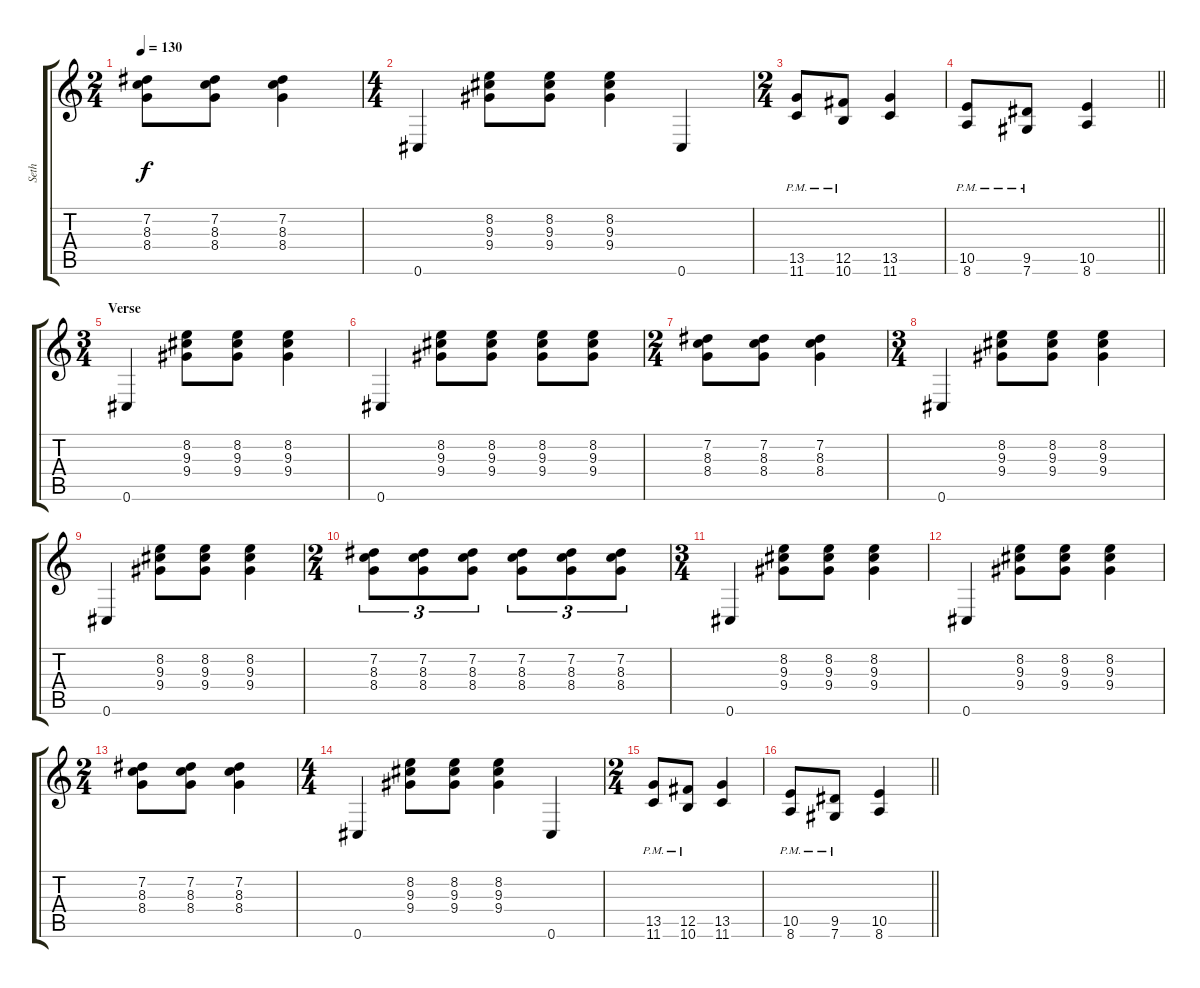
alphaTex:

\track ("Seth" "Seth") {instrument overdrivenguitar}
\staff {score tabs}
\tuning (Db4 Ab3 E3 B2 Gb2 Db2) {hide}
\ts (2 4)
\tempo 130
\clef g2
\ks c
(7.2 8.3 8.4).8{dy f} (7.2 8.3 8.4).8 (7.2 8.3 8.4).4 |
\ts (4 4)
0.6.4 (8.2 9.3 9.4).8 (8.2 9.3 9.4).8 (8.2 9.3 9.4).4 0.6.4 |
\ts (2 4)
(13.5{pm} 11.6{pm}).8 (12.5{pm} 10.6{pm}).8 (13.5 11.6).4 |
\barLineRight lightlight
(10.5{pm} 8.6{pm}).8 (9.5{pm} 7.6{pm}).8 (10.5 8.6).4 |
\ts (3 4)
\section ("" "Verse")
0.6.4 (8.2 9.3 9.4).8 (8.2 9.3 9.4).8 (8.2 9.3 9.4).4 |
0.6.4 (8.2 9.3 9.4).8 (8.2 9.3 9.4).8 (8.2 9.3 9.4).8 (8.2 9.3 9.4).8 |
\ts (2 4)
(7.2 8.3 8.4).8 (7.2 8.3 8.4).8 (7.2 8.3 8.4).4 |
\ts (3 4)
0.6.4 (8.2 9.3 9.4).8 (8.2 9.3 9.4).8 (8.2 9.3 9.4).4 |
0.6.4 (8.2 9.3 9.4).8 (8.2 9.3 9.4).8 (8.2 9.3 9.4).4 |
\ts (2 4)
(7.2 8.3 8.4).8{tu (3 2)} (7.2 8.3 8.4).8{tu (3 2)} (7.2 8.3 8.4).8{tu (3 2)} (7.2 8.3 8.4).8{tu (3 2)} (7.2 8.3 8.4).8{tu (3 2)} (7.2 8.3 8.4).8{tu (3 2)} |
\ts (3 4)
0.6.4 (8.2 9.3 9.4).8 (8.2 9.3 9.4).8 (8.2 9.3 9.4).4 |
0.6.4 (8.2 9.3 9.4).8 (8.2 9.3 9.4).8 (8.2 9.3 9.4).4 |
\ts (2 4)
(7.2 8.3 8.4).8 (7.2 8.3 8.4).8 (7.2 8.3 8.4).4 |
\ts (4 4)
0.6.4 (8.2 9.3 9.4).8 (8.2 9.3 9.4).8 (8.2 9.3 9.4).4 0.6.4 |
\ts (2 4)
(13.5{pm} 11.6{pm}).8 (12.5{pm} 10.6{pm}).8 (13.5 11.6).4 |
\barLineRight lightlight
(10.5{pm} 8.6{pm}).8 (9.5{pm} 7.6{pm}).8 (10.5 8.6).4
